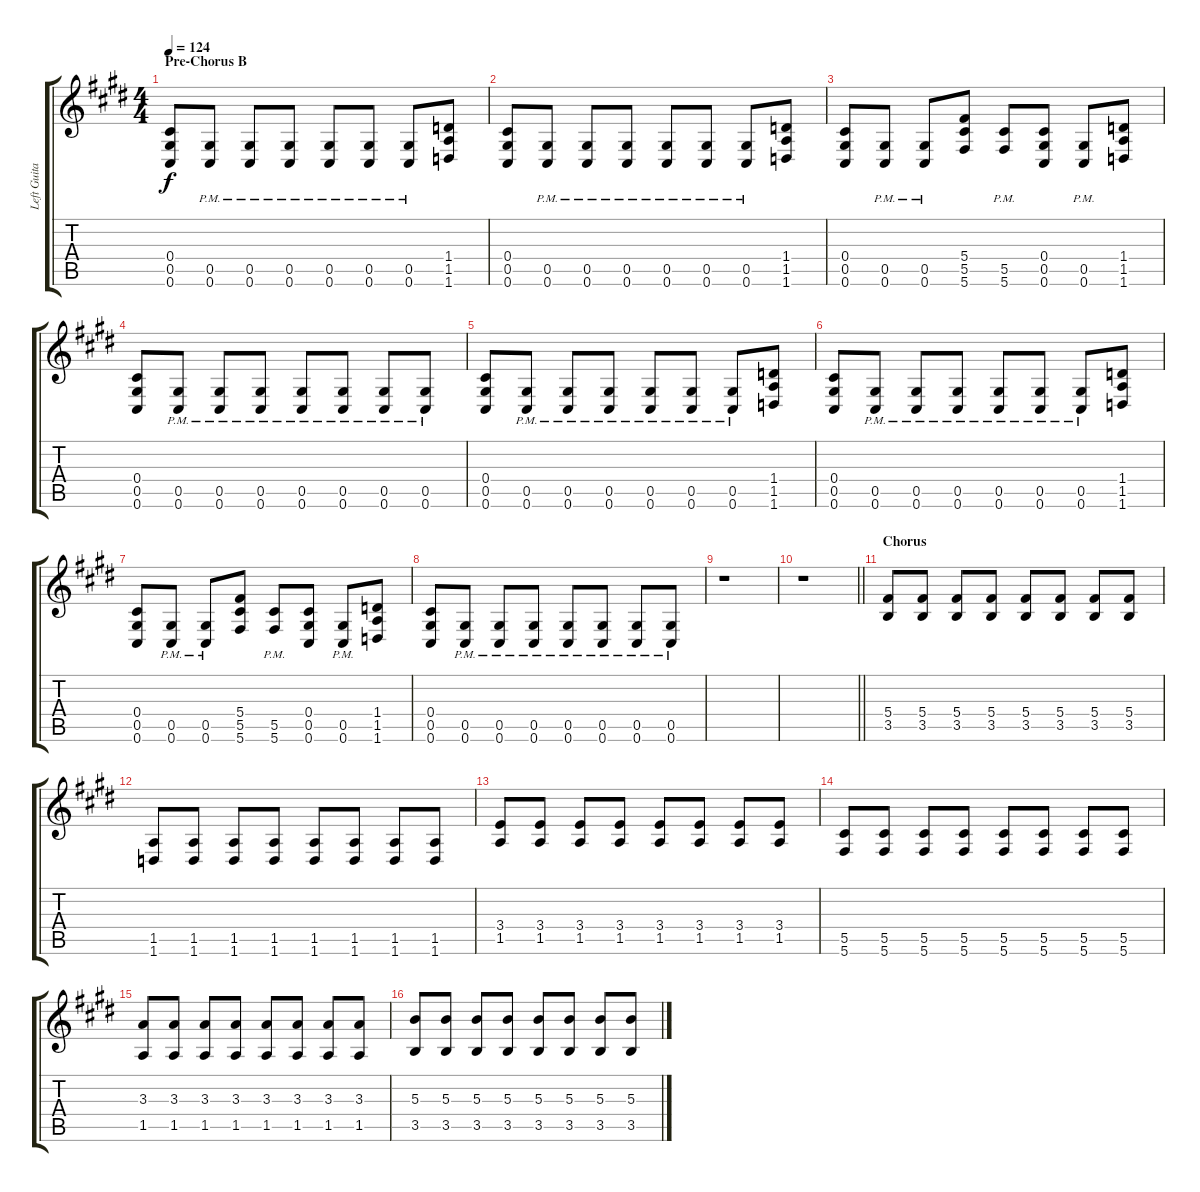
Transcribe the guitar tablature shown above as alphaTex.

\track ("Left Guitar I" "Left Guita") {instrument overdrivenguitar}
\staff {score tabs}
\tuning (Eb4 Bb3 Gb3 Db3 Ab2 Db2) {hide}
\ts (4 4)
\section ("" "Pre-Chorus B")
\tempo 124
\clef g2
\ks e
(0.4 0.5 0.6).8{dy f} (0.5{pm} 0.6{pm}).8 (0.5{pm} 0.6{pm}).8 (0.5{pm} 0.6{pm}).8 (0.5{pm} 0.6{pm}).8 (0.5{pm} 0.6{pm}).8 (0.5{pm} 0.6{pm}).8 (1.4 1.5 1.6).8 |
(0.4 0.5 0.6).8 (0.5{pm} 0.6{pm}).8 (0.5{pm} 0.6{pm}).8 (0.5{pm} 0.6{pm}).8 (0.5{pm} 0.6{pm}).8 (0.5{pm} 0.6{pm}).8 (0.5{pm} 0.6{pm}).8 (1.4 1.5 1.6).8 |
(0.4 0.5 0.6).8 (0.5{pm} 0.6{pm}).8 (0.5{pm} 0.6{pm}).8 (5.4 5.5 5.6).8 (5.5{pm} 5.6{pm}).8 (0.4 0.5 0.6).8 (0.5{pm} 0.6{pm}).8 (1.4 1.5 1.6).8 |
(0.4 0.5 0.6).8 (0.5{pm} 0.6{pm}).8 (0.5{pm} 0.6{pm}).8 (0.5{pm} 0.6{pm}).8 (0.5{pm} 0.6{pm}).8 (0.5{pm} 0.6{pm}).8 (0.5{pm} 0.6{pm}).8 (0.5{pm} 0.6{pm}).8 |
(0.4 0.5 0.6).8 (0.5{pm} 0.6{pm}).8 (0.5{pm} 0.6{pm}).8 (0.5{pm} 0.6{pm}).8 (0.5{pm} 0.6{pm}).8 (0.5{pm} 0.6{pm}).8 (0.5{pm} 0.6{pm}).8 (1.4 1.5 1.6).8 |
(0.4 0.5 0.6).8 (0.5{pm} 0.6{pm}).8 (0.5{pm} 0.6{pm}).8 (0.5{pm} 0.6{pm}).8 (0.5{pm} 0.6{pm}).8 (0.5{pm} 0.6{pm}).8 (0.5{pm} 0.6{pm}).8 (1.4 1.5 1.6).8 |
(0.4 0.5 0.6).8 (0.5{pm} 0.6{pm}).8 (0.5{pm} 0.6{pm}).8 (5.4 5.5 5.6).8 (5.5{pm} 5.6{pm}).8 (0.4 0.5 0.6).8 (0.5{pm} 0.6{pm}).8 (1.4 1.5 1.6).8 |
(0.4 0.5 0.6).8 (0.5{pm} 0.6{pm}).8 (0.5{pm} 0.6{pm}).8 (0.5{pm} 0.6{pm}).8 (0.5{pm} 0.6{pm}).8 (0.5{pm} 0.6{pm}).8 (0.5{pm} 0.6{pm}).8 (0.5{pm} 0.6{pm}).8 |
r.1 |
\barLineRight lightlight
r.1 |
\section ("" "Chorus")
(5.4 3.5).8 (5.4 3.5).8 (5.4 3.5).8 (5.4 3.5).8 (5.4 3.5).8 (5.4 3.5).8 (5.4 3.5).8 (5.4 3.5).8 |
(1.5 1.6).8 (1.5 1.6).8 (1.5 1.6).8 (1.5 1.6).8 (1.5 1.6).8 (1.5 1.6).8 (1.5 1.6).8 (1.5 1.6).8 |
(3.4 1.5).8 (3.4 1.5).8 (3.4 1.5).8 (3.4 1.5).8 (3.4 1.5).8 (3.4 1.5).8 (3.4 1.5).8 (3.4 1.5).8 |
(5.5 5.6).8 (5.5 5.6).8 (5.5 5.6).8 (5.5 5.6).8 (5.5 5.6).8 (5.5 5.6).8 (5.5 5.6).8 (5.5 5.6).8 |
(3.3 1.5).8 (3.3 1.5).8 (3.3 1.5).8 (3.3 1.5).8 (3.3 1.5).8 (3.3 1.5).8 (3.3 1.5).8 (3.3 1.5).8 |
(5.3 3.5).8 (5.3 3.5).8 (5.3 3.5).8 (5.3 3.5).8 (5.3 3.5).8 (5.3 3.5).8 (5.3 3.5).8 (5.3 3.5).8
